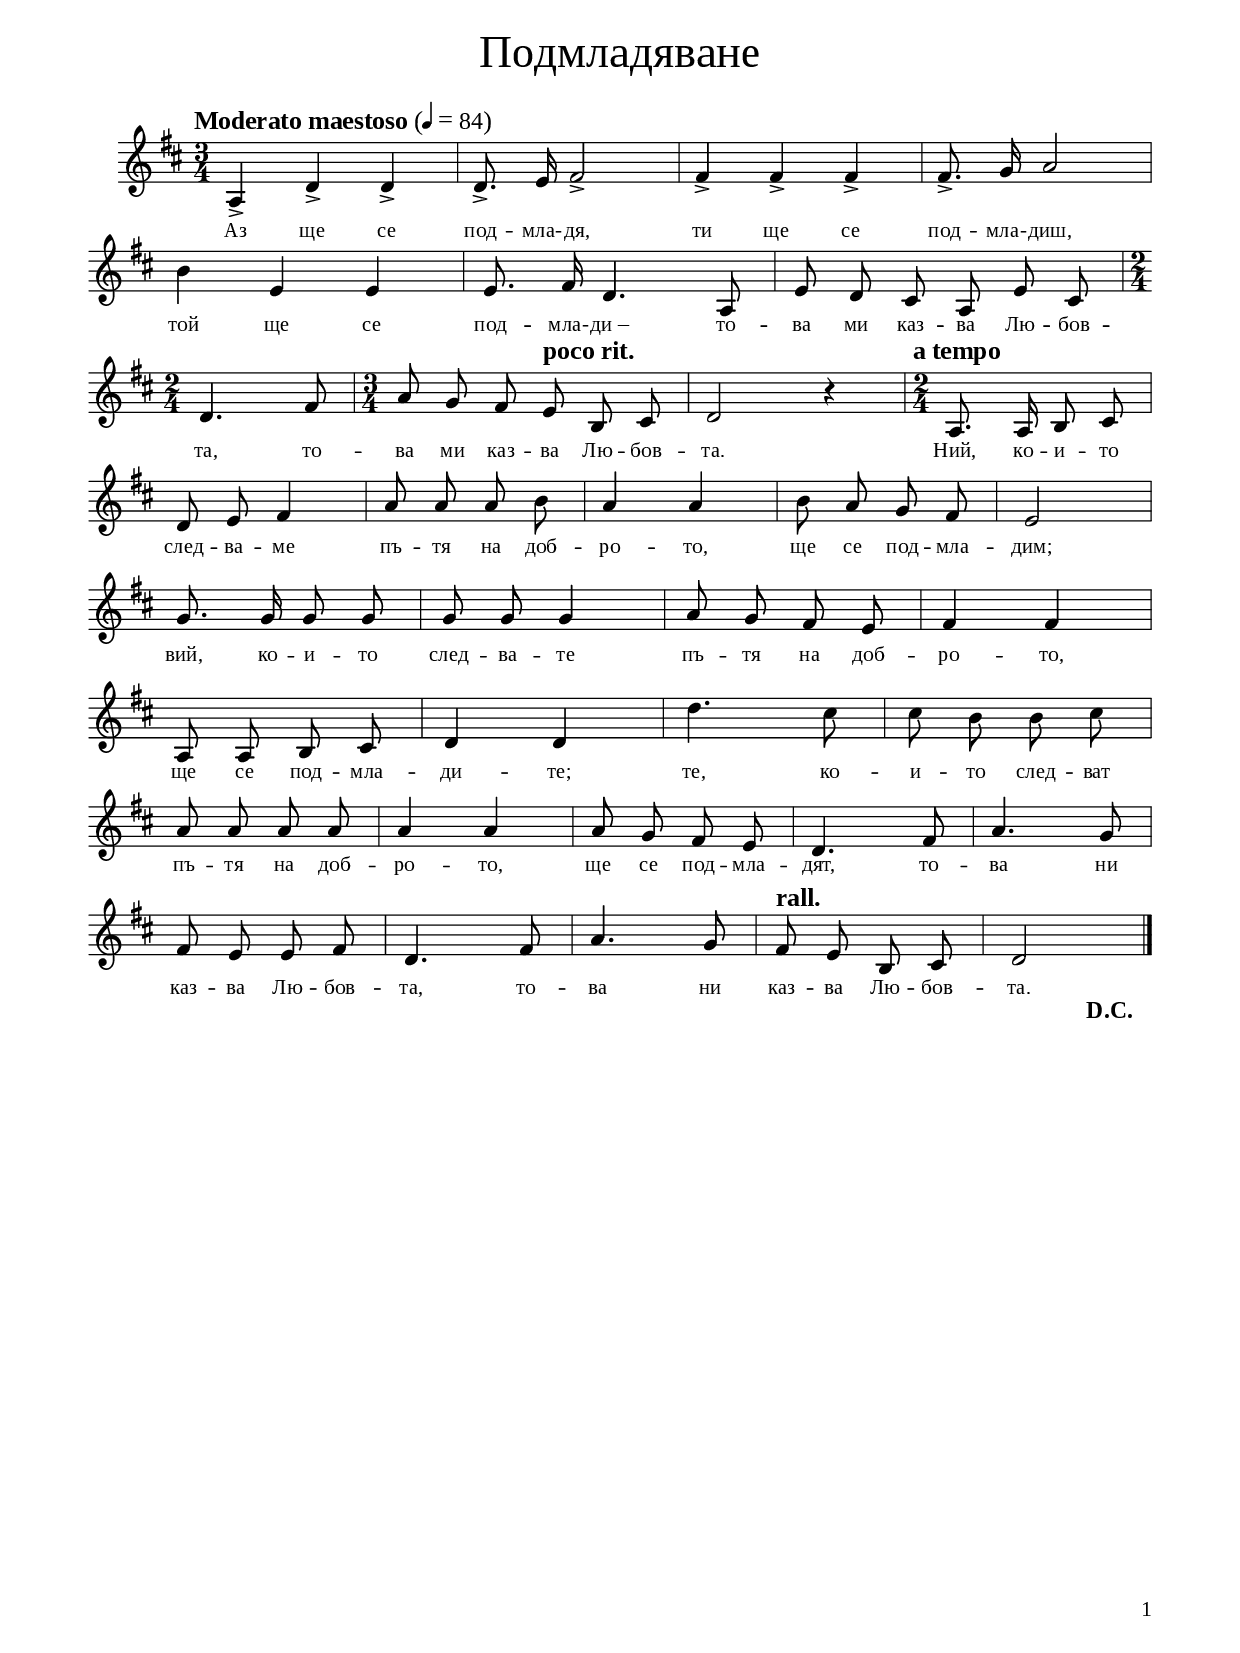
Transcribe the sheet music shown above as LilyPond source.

\version "2.24.4"

% include paper part and global functions
\include "include/globals.ily"

\bookpart {
  \label #'ref119
  \tocItem \markup "Подмладяване"
  \paper {
    print-all-headers = ##t
    print-page-number = ##t
    print-first-page-number = ##t

    % put page numbers on the bottom
    oddHeaderMarkup = \markup ""
    evenHeaderMarkup = \markup ""
    oddFooterMarkup = \markup
    \fill-line {
      ""
      \if \should-print-page-number \fromproperty #'page:page-number-string
    }
    evenFooterMarkup = \markup
    \fill-line {
      \if \should-print-page-number \fromproperty #'page:page-number-string
      ""
    }

    left-margin = 1.5\cm
    right-margin = 1.5\cm
    top-margin = 1.6\cm
    bottom-margin = 1.2\cm
    ragged-bottom = ##t % do not spread the staves to fill the whole vertical space

    % change distance between staves
    system-system-spacing =
    #'((basic-distance . 11)
       (minimum-distance . 6)
       (padding . 1)
       (stretchability . 12))
  }
  \score {
    \include "include/score-layout.ily"

    \new Voice \absolute {
      \clef treble
      \key d \major
      \time 3/4
      \tempoFunc "Moderato maestoso" 4 "84"
      \autoBeamOff
      a4 -> d'4 ->  % 2
      d'4 -> | d'8. -> e'16  % 3
      fis'2 -> | % 4
      fis'4 -> fis'4 ->  % 5
      fis'4 -> | fis'8. -> g'16  % 6
      a'2 \break |

      b'4 e'4  % 8
      e'4 | e'8. fis'16  % 9
      d'4. a8 | e'8  d'8 cis'8 a8 e'8 cis'8 \break | % 11
      \time 2/4  d'4. fis'8 | % 12
      \time 3/4  a'8 g'8 fis'8 \tempo "poco rit." e'8 b8 cis'8
      | % 13
      d'2 r4 | % 14
      \time 2/4
      \tempo "a tempo" a8. a16 b8 cis'8 \break | % 15
      d'8 e'8 fis'4 | % 16
      a'8 a'8 a'8 b'8 | % 17
      a'4 a'4 | % 18
      b'8 a'8 g'8 fis'8 | % 19
      e'2 \break |
      g'8. g'16 g'8 g'8 | % 21
      g'8 g'8 g'4 | % 22
      a'8 g'8 fis'8 e'8 | % 23
      fis'4 fis'4 \break | % 24
      a8 a8 b8 cis'8 | % 25
      d'4 d'4 | % 26
      d''4. cis''8 | % 27
      cis''8 b'8 b'8 cis''8 \break | % 28
      a'8 a'8 a'8 a'8 | % 29
      a'4 a'4 |
      a'8 g'8 fis'8 e'8 | % 31
      d'4. fis'8 | % 32
      a'4. g'8 \break | % 33
      fis'8 e'8 e'8 fis'8 | % 34
      d'4. fis'8 | % 35
      a'4. g'8 | % 36
      \tempo "rall." fis'8 e'8 b8 cis'8 | % 37
      d'2  \bar "|."
    }

    \addlyrics {
      Аз   ще   се
      под  --  "мла-"  --  дя,   ти   ще   се   под  --  "мла-"  --  диш,
      той   ще   се   под  --  "мла-"  --  "ди –"   то  --  ва   ми   каз  --
      ва   Лю  --  бов  --  та,   то  --  ва   ми   каз  --  ва   Лю  --
      бов  --  та.   Ний,   ко  --  и  --  то   след  --  ва  --  ме
      пъ  --  тя   на   доб  --  ро  --  то,   ще   се   под  --  мла  --
      дим;   вий,   ко  --  и  --  то   след  --  ва  --  те   пъ  --
      тя   на   доб  --  ро  --  то,   ще   се   под  --  мла  --  ди  --
      те;   те,   ко  --  и  --  то   след  --  ват   пъ  --  тя   на
      доб  --  ро  --  то,   ще   се   под  --  мла  --  дят,   то  --
      ва   ни   каз  --  ва   Лю  --  бов  --  та,   то  --  ва   ни
      каз  --  ва   Лю  --  бов  --  та.
    }

    \header {
      title = \titleFunc #'ref_desc_11 "Подмладяване" "Podmladjavane"
    }

    \midi{}

  } % score

  \markup \dc-one "D.C."



} % bookpart
